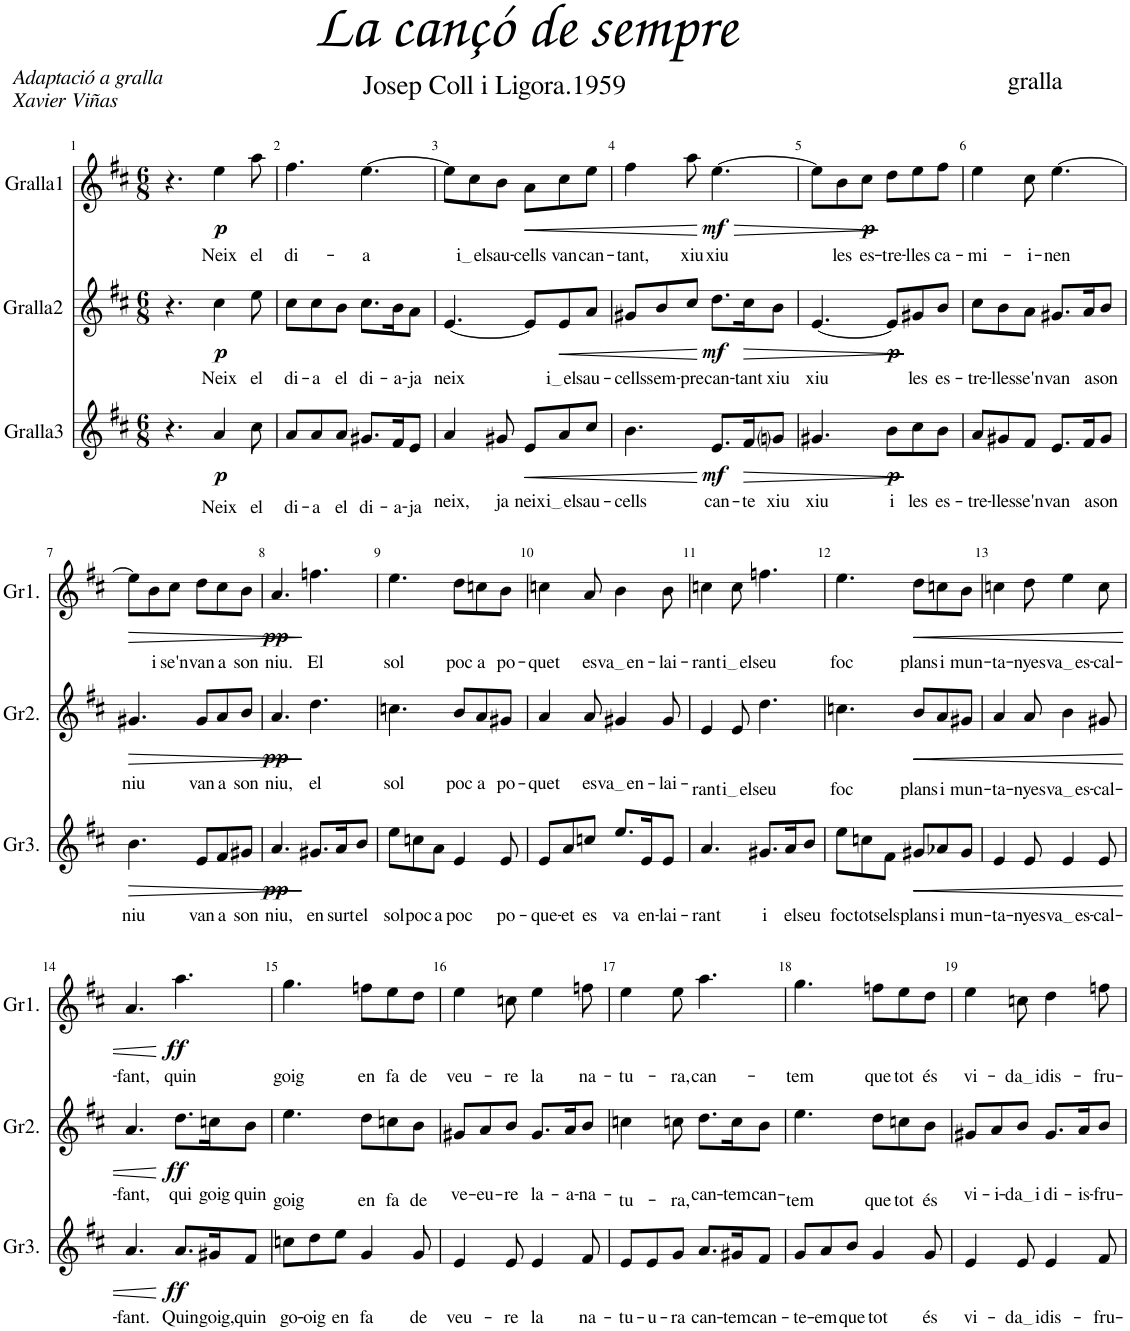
**kern	**text	**dynam	**kern	**text	**dynam	**kern	**text	**dynam
*part3	*part3	*part3	*part2	*part2	*part2	*part1	*part1	*part1
*staff3	*staff3	*staff3	*staff2	*staff2	*staff2	*staff1	*staff1	*staff1
*I"Gralla3	*	*	*I"Gralla2	*	*	*I"Gralla1	*	*
*I'Gr3.	*	*	*I'Gr2.	*	*	*I'Gr1.	*	*
*clefG2	*	*	*clefG2	*	*	*clefG2	*	*
*k[f#c#]	*	*	*k[f#c#]	*	*	*k[f#c#]	*	*
*M6/8	*	*	*M6/8	*	*	*M6/8	*	*
=1	=1	=1	=1	=1	=1	=1	=1	=1
4.r	.	.	4.r	.	.	4.r	.	.
!	!LO:LY:b	!LO:DY:b	!	!LO:LY:b	!LO:DY:b	!	!LO:LY:b	!LO:DY:b
4a/	Neix	p	4cc#\	Neix	p	4ee\	Neix	p
!	!LO:LY:b	!	!	!LO:LY:b	!	!	!LO:LY:b	!
8cc#\	el	.	8ee\	el	.	8aa\	el	.
=2	=2	=2	=2	=2	=2	=2	=2	=2
!	!LO:LY:b	!	!	!LO:LY:b	!	!	!LO:LY:b	!
8a/L	di-	.	8cc#\L	di-	.	4.ff#\	di-	.
!	!LO:LY:b	!	!	!LO:LY:b	!	!	!	!
8a/	-a	.	8cc#\	-a	.	.	.	.
!	!LO:LY:b	!	!	!LO:LY:b	!	!	!	!
8a/J	el	.	8b\J	el	.	.	.	.
!	!LO:LY:b	!	!	!LO:LY:b	!	!	!LO:LY:b	!
8.g#X/L	di-	.	8.cc#\L	di-	.	[4.ee\	-a	.
!	!LO:LY:b	!	!	!LO:LY:b	!	!	!	!
16f#/K	-a-	.	16b\K	-a-	.	.	.	.
!	!LO:LY:b	!	!	!LO:LY:b	!	!	!	!
8e/J	-ja	.	8a\J	-ja	.	.	.	.
=3	=3	=3	=3	=3	=3	=3	=3	=3
!	!LO:LY:b	!	!	!LO:LY:b	!	!	!	!
4a/	neix,	.	[4.e/	neix	.	8ee\L]	.	.
!	!	!	!	!	!	!	!LO:LY:b	!
.	.	.	.	.	.	8cc#\	i els	.
!	!LO:LY:b	!	!	!	!	!	!LO:LY:b	!
8g#X/	ja	.	.	.	.	8b\J	au-	.
!	!LO:LY:b	!LO:HP:b	!	!	!	!	!LO:LY:b	!LO:HP:b
8e/L	neix	<	8e/L]	.	.	8a\L	-cells	<
!	!LO:LY:b	!	!	!LO:LY:b	!LO:HP:b	!	!LO:LY:b	!
8a/	i els	.	8e/	i els	<	8cc#\	van	.
!	!LO:LY:b	!	!	!LO:LY:b	!	!	!LO:LY:b	!
8cc#/J	au-	.	8a/J	au-	.	8ee\J	can-	.
=4	=4	=4	=4	=4	=4	=4	=4	=4
!	!LO:LY:b	!	!	!LO:LY:b	!	!	!LO:LY:b	!
4.b\	-cells	.	8g#X/L	-cells	.	4ff#\	-tant,	.
!	!	!	!	!LO:LY:b	!	!	!	!
.	.	.	8b/	sem-	.	.	.	.
!	!	!	!	!LO:LY:b	!	!	!LO:LY:b	!
.	.	.	8cc#/J	-pre	.	8aa\	xiu	.
!	!LO:LY:b	!LO:DY:n=1:b	!	!LO:LY:b	!LO:DY:n=1:b	!	!LO:LY:b	!LO:HP:n=1:b
!	!	!	!	!	!	!	!	!LO:DY:n=1:b
8.e/L	can-	[ mf	8.dd\L	can-	[ mf	[4.ee\	xiu	[ > mf
!	!LO:LY:b	!LO:HP:b	!	!LO:LY:b	!LO:HP:b	!	!	!
16f#/K	-te	>	16cc#\K	-tant	>	.	.	.
!	!LO:LY:b	!	!	!LO:LY:b	!	!	!	!
8gni/J	xiu	.	8b\J	xiu	.	.	.	.
=5	=5	=5	=5	=5	=5	=5	=5	=5
!	!LO:LY:b	!	!	!LO:LY:b	!	!	!	!
4.g#X/	xiu	.	[4.e/	xiu	.	8ee\L]	.	.
!	!	!	!	!	!	!	!LO:LY:b	!
.	.	.	.	.	.	8b\	les	.
!	!	!	!	!	!	!	!LO:LY:b	!LO:DY:b
.	.	.	.	.	.	8cc#\J	es-	p
!	!LO:LY:b	!LO:DY:b	!	!	!LO:DY:b	!	!LO:LY:b	!
8b\L	i	p	8e/L]	.	p	8dd\L	-tre-	]
!	!LO:LY:b	!	!	!LO:LY:b	!	!	!LO:LY:b	!
8cc#\	les	]	8g#X/	les	]	8ee\	-lles	.
!	!LO:LY:b	!	!	!LO:LY:b	!	!	!LO:LY:b	!
8b\J	es-	.	8b/J	es-	.	8ff#\J	ca-	.
=6	=6	=6	=6	=6	=6	=6	=6	=6
!	!LO:LY:b	!	!	!LO:LY:b	!	!	!LO:LY:b	!
8a/L	-tre-	.	8cc#\L	-tre-	.	4ee\	-mi-	.
!	!LO:LY:b	!	!	!LO:LY:b	!	!	!	!
8g#X/	-lles	.	8b\	-lles	.	.	.	.
!	!LO:LY:b	!	!	!LO:LY:b	!	!	!LO:LY:b	!
8f#/J	se'n	.	8a\J	se'n	.	8cc#\	-i-	.
!	!LO:LY:b	!	!	!LO:LY:b	!	!	!LO:LY:b	!
8.e/L	van	.	8.g#X/L	van	.	[4.ee\	-nen	.
!	!LO:LY:b	!	!	!LO:LY:b	!	!	!	!
16f#/K	a	.	16a/K	a	.	.	.	.
!	!LO:LY:b	!	!	!LO:LY:b	!	!	!	!
8g#/J	son	.	8b/J	son	.	.	.	.
!!LO:LB:g=z
=7	=7	=7	=7	=7	=7	=7	=7	=7
!	!LO:LY:b	!LO:HP:b	!	!LO:LY:b	!LO:HP:b	!	!	!LO:HP:b
4.b\	niu	>	4.g#X/	niu	>	8ee\L]	.	>
!	!	!	!	!	!	!	!LO:LY:b	!
.	.	.	.	.	.	8b\	i	.
!	!	!	!	!	!	!	!LO:LY:b	!
.	.	.	.	.	.	8cc#\J	se'n	.
!	!LO:LY:b	!	!	!LO:LY:b	!	!	!LO:LY:b	!
8e/L	van	.	8g#/L	van	.	8dd\L	van	.
!	!LO:LY:b	!	!	!LO:LY:b	!	!	!LO:LY:b	!
8f#/	a	.	8a/	a	.	8cc#\	a	.
!	!LO:LY:b	!	!	!LO:LY:b	!	!	!LO:LY:b	!
8g#X/J	son	.	8b/J	son	.	8b\J	son	.
=8	=8	=8	=8	=8	=8	=8	=8	=8
!	!LO:LY:b	!LO:DY:b	!	!LO:LY:b	!LO:DY:b	!	!LO:LY:b	!LO:DY:b
4.a/	niu,	pp	4.a/	niu,	pp	4.a/	niu.	pp
!	!LO:LY:b	!	!	!LO:LY:b	!	!	!LO:LY:b	!
8.g#X/L	en	]	4.dd\	el	]	4.ffn\	El	]
!	!LO:LY:b	!	!	!	!	!	!	!
16a/K	surt	.	.	.	.	.	.	.
!	!LO:LY:b	!	!	!	!	!	!	!
8b/J	el	.	.	.	.	.	.	.
=9	=9	=9	=9	=9	=9	=9	=9	=9
!	!LO:LY:b	!	!	!LO:LY:b	!	!	!LO:LY:b	!
8ee\L	sol	.	4.ccn\	sol	.	4.ee\	sol	.
!	!LO:LY:b	!	!	!	!	!	!	!
8ccn\	poc	.	.	.	.	.	.	.
!	!LO:LY:b	!	!	!	!	!	!	!
8a\J	a	.	.	.	.	.	.	.
!	!LO:LY:b	!	!	!LO:LY:b	!	!	!LO:LY:b	!
4e/	poc	.	8b/L	poc	.	8dd\L	poc	.
!	!	!	!	!LO:LY:b	!	!	!LO:LY:b	!
.	.	.	8a/	a	.	8ccn\	a	.
!	!LO:LY:b	!	!	!LO:LY:b	!	!	!LO:LY:b	!
8e/	po-	.	8g#X/J	po-	.	8b\J	po-	.
=10	=10	=10	=10	=10	=10	=10	=10	=10
!	!LO:LY:b	!	!	!LO:LY:b	!	!	!LO:LY:b	!
8e/L	-que-	.	4a/	-quet	.	4ccn\	-quet	.
!	!LO:LY:b	!	!	!	!	!	!	!
8a/	-et	.	.	.	.	.	.	.
!	!LO:LY:b	!	!	!LO:LY:b	!	!	!LO:LY:b	!
8ccn/J	es	.	8a/	es	.	8a/	es	.
!	!LO:LY:b	!	!	!LO:LY:b	!	!	!LO:LY:b	!
8.ee/L	va	.	4g#X/	va en	.	4b\	va en	.
!	!LO:LY:b	!	!	!	!	!	!	!
16e/K	en-	.	.	.	.	.	.	.
!	!LO:LY:b	!	!	!LO:LY:b	!	!	!LO:LY:b	!
8e/J	-lai-	.	8g#/	-lai-	.	8b\	-lai-	.
=11	=11	=11	=11	=11	=11	=11	=11	=11
!	!LO:LY:b	!	!	!LO:LY:b	!	!	!LO:LY:b	!
4.a/	-rant	.	4e/	-rant	.	4ccn\	-rant	.
!	!	!	!	!LO:LY:b	!	!	!LO:LY:b	!
.	.	.	8e/	i el	.	8cc\	i el	.
!	!LO:LY:b	!	!	!LO:LY:b	!	!	!LO:LY:b	!
8.g#X/L	i	.	4.dd\	seu	.	4.ffn\	seu	.
!	!LO:LY:b	!	!	!	!	!	!	!
16a/K	el	.	.	.	.	.	.	.
!	!LO:LY:b	!	!	!	!	!	!	!
8b/J	seu	.	.	.	.	.	.	.
=12	=12	=12	=12	=12	=12	=12	=12	=12
!	!LO:LY:b	!	!	!LO:LY:b	!	!	!LO:LY:b	!
8ee\L	foc	.	4.ccn\	foc	.	4.ee\	foc	.
!	!LO:LY:b	!	!	!	!	!	!	!
8ccn\	tots	.	.	.	.	.	.	.
!	!LO:LY:b	!	!	!	!	!	!	!
8f#\J	els	.	.	.	.	.	.	.
!	!LO:LY:b	!LO:HP:b	!	!LO:LY:b	!LO:HP:b	!	!LO:LY:b	!LO:HP:b
8g#X/L	plans	<	8b/L	plans	<	8dd\L	plans	<
!	!LO:LY:b	!	!	!LO:LY:b	!	!	!LO:LY:b	!
8a-X/	i	.	8a/	i	.	8ccn\	i	.
!	!LO:LY:b	!	!	!LO:LY:b	!	!	!LO:LY:b	!
8g#/J	mun-	.	8g#X/J	mun-	.	8b\J	mun-	.
=13	=13	=13	=13	=13	=13	=13	=13	=13
!	!LO:LY:b	!	!	!LO:LY:b	!	!	!LO:LY:b	!
4e/	-ta-	.	4a/	-ta-	.	4ccn\	-ta-	.
!	!LO:LY:b	!	!	!LO:LY:b	!	!	!LO:LY:b	!
8e/	-nyes	.	8a/	-nyes	.	8dd\	-nyes	.
!	!LO:LY:b	!	!	!LO:LY:b	!	!	!LO:LY:b	!
4e/	va es	.	4b\	va es	.	4ee\	va es	.
!	!LO:LY:b	!	!	!LO:LY:b	!	!	!LO:LY:b	!
8e/	-cal-	.	8g#X/	-cal-	.	8cc\	-cal-	.
!!LO:LB:g=z
=14	=14	=14	=14	=14	=14	=14	=14	=14
!	!LO:LY:b	!	!	!LO:LY:b	!	!	!LO:LY:b	!
4.a/	-fant.	.	4.a/	-fant,	.	4.a/	-fant,	.
!	!LO:LY:b	!LO:DY:n=1:b	!	!LO:LY:b	!LO:DY:n=1:b	!	!LO:LY:b	!LO:DY:n=1:b
8.a/L	Quin	[ ff	8.dd\L	qui	[ ff	4.aa\	quin	[ ff
!	!LO:LY:b	!	!	!LO:LY:b	!	!	!	!
16g#X/K	goig,	.	16ccn\K	goig	.	.	.	.
!	!LO:LY:b	!	!	!LO:LY:b	!	!	!	!
8f#/J	quin	.	8b\J	quin	.	.	.	.
=15	=15	=15	=15	=15	=15	=15	=15	=15
!	!LO:LY:b	!	!	!LO:LY:b	!	!	!LO:LY:b	!
8ccn\L	go-	.	4.ee\	goig	.	4.gg\	goig	.
!	!LO:LY:b	!	!	!	!	!	!	!
8dd\	-oig	.	.	.	.	.	.	.
!	!LO:LY:b	!	!	!	!	!	!	!
8ee\J	en	.	.	.	.	.	.	.
!	!LO:LY:b	!	!	!LO:LY:b	!	!	!LO:LY:b	!
4g/	fa	.	8dd\L	en	.	8ffn\L	en	.
!	!	!	!	!LO:LY:b	!	!	!LO:LY:b	!
.	.	.	8ccn\	fa	.	8ee\	fa	.
!	!LO:LY:b	!	!	!LO:LY:b	!	!	!LO:LY:b	!
8g/	de	.	8b\J	de	.	8dd\J	de	.
=16	=16	=16	=16	=16	=16	=16	=16	=16
!	!LO:LY:b	!	!	!LO:LY:b	!	!	!LO:LY:b	!
4e/	veu-	.	8g#X/L	ve-	.	4ee\	veu-	.
!	!	!	!	!LO:LY:b	!	!	!	!
.	.	.	8a/	-eu-	.	.	.	.
!	!LO:LY:b	!	!	!LO:LY:b	!	!	!LO:LY:b	!
8e/	-re	.	8b/J	-re	.	8ccn\	-re	.
!	!LO:LY:b	!	!	!LO:LY:b	!	!	!LO:LY:b	!
4e/	la	.	8.g#/L	la-	.	4ee\	la	.
!	!	!	!	!LO:LY:b	!	!	!	!
.	.	.	16a/K	-a-	.	.	.	.
!	!LO:LY:b	!	!	!LO:LY:b	!	!	!LO:LY:b	!
8f#/	na-	.	8b/J	-na-	.	8ffn\	na-	.
=17	=17	=17	=17	=17	=17	=17	=17	=17
!	!LO:LY:b	!	!	!LO:LY:b	!	!	!LO:LY:b	!
8e/L	-tu-	.	4ccn\	-tu-	.	4ee\	-tu-	.
!	!LO:LY:b	!	!	!	!	!	!	!
8e/	-u-	.	.	.	.	.	.	.
!	!LO:LY:b	!	!	!LO:LY:b	!	!	!LO:LY:b	!
8g/J	-ra	.	8ccn\	-ra,	.	8ee\	-ra,	.
!	!LO:LY:b	!	!	!LO:LY:b	!	!	!LO:LY:b	!
8.a/L	can-	.	8.dd\L	can-	.	4.aa\	can-	.
!	!LO:LY:b	!	!	!LO:LY:b	!	!	!	!
16g#X/K	-tem	.	16cc\K	-tem	.	.	.	.
!	!LO:LY:b	!	!	!LO:LY:b	!	!	!	!
8f#/J	can-	.	8b\J	can-	.	.	.	.
=18	=18	=18	=18	=18	=18	=18	=18	=18
!	!LO:LY:b	!	!	!LO:LY:b	!	!	!LO:LY:b	!
8g/L	-te-	.	4.ee\	-tem	.	4.gg\	-tem	.
!	!LO:LY:b	!	!	!	!	!	!	!
8a/	-em	.	.	.	.	.	.	.
!	!LO:LY:b	!	!	!	!	!	!	!
8b/J	que	.	.	.	.	.	.	.
!	!LO:LY:b	!	!	!LO:LY:b	!	!	!LO:LY:b	!
4g/	tot	.	8dd\L	que	.	8ffn\L	que	.
!	!	!	!	!LO:LY:b	!	!	!LO:LY:b	!
.	.	.	8ccn\	tot	.	8ee\	tot	.
!	!LO:LY:b	!	!	!LO:LY:b	!	!	!LO:LY:b	!
8g/	és	.	8b\J	és	.	8dd\J	és	.
=19	=19	=19	=19	=19	=19	=19	=19	=19
!	!LO:LY:b	!	!	!LO:LY:b	!	!	!LO:LY:b	!
4e/	vi-	.	8g#X/L	vi-	.	4ee\	vi-	.
!	!	!	!	!LO:LY:b	!	!	!	!
.	.	.	8a/	-i-	.	.	.	.
!	!LO:LY:b	!	!	!LO:LY:b	!	!	!LO:LY:b	!
8e/	da i	.	8b/J	da i	.	8ccn\	da i	.
!	!LO:LY:b	!	!	!LO:LY:b	!	!	!LO:LY:b	!
4e/	dis-	.	8.g#/L	di-	.	4dd\	dis-	.
!	!	!	!	!LO:LY:b	!	!	!	!
.	.	.	16a/K	-is-	.	.	.	.
!	!LO:LY:b	!	!	!LO:LY:b	!	!	!LO:LY:b	!
8f#/	-fru-	.	8b/J	-fru-	.	8ffn\	-fru-	.
=	=	=	=	=	=	=	=	=
*-	*-	*-	*-	*-	*-	*-	*-	*-
